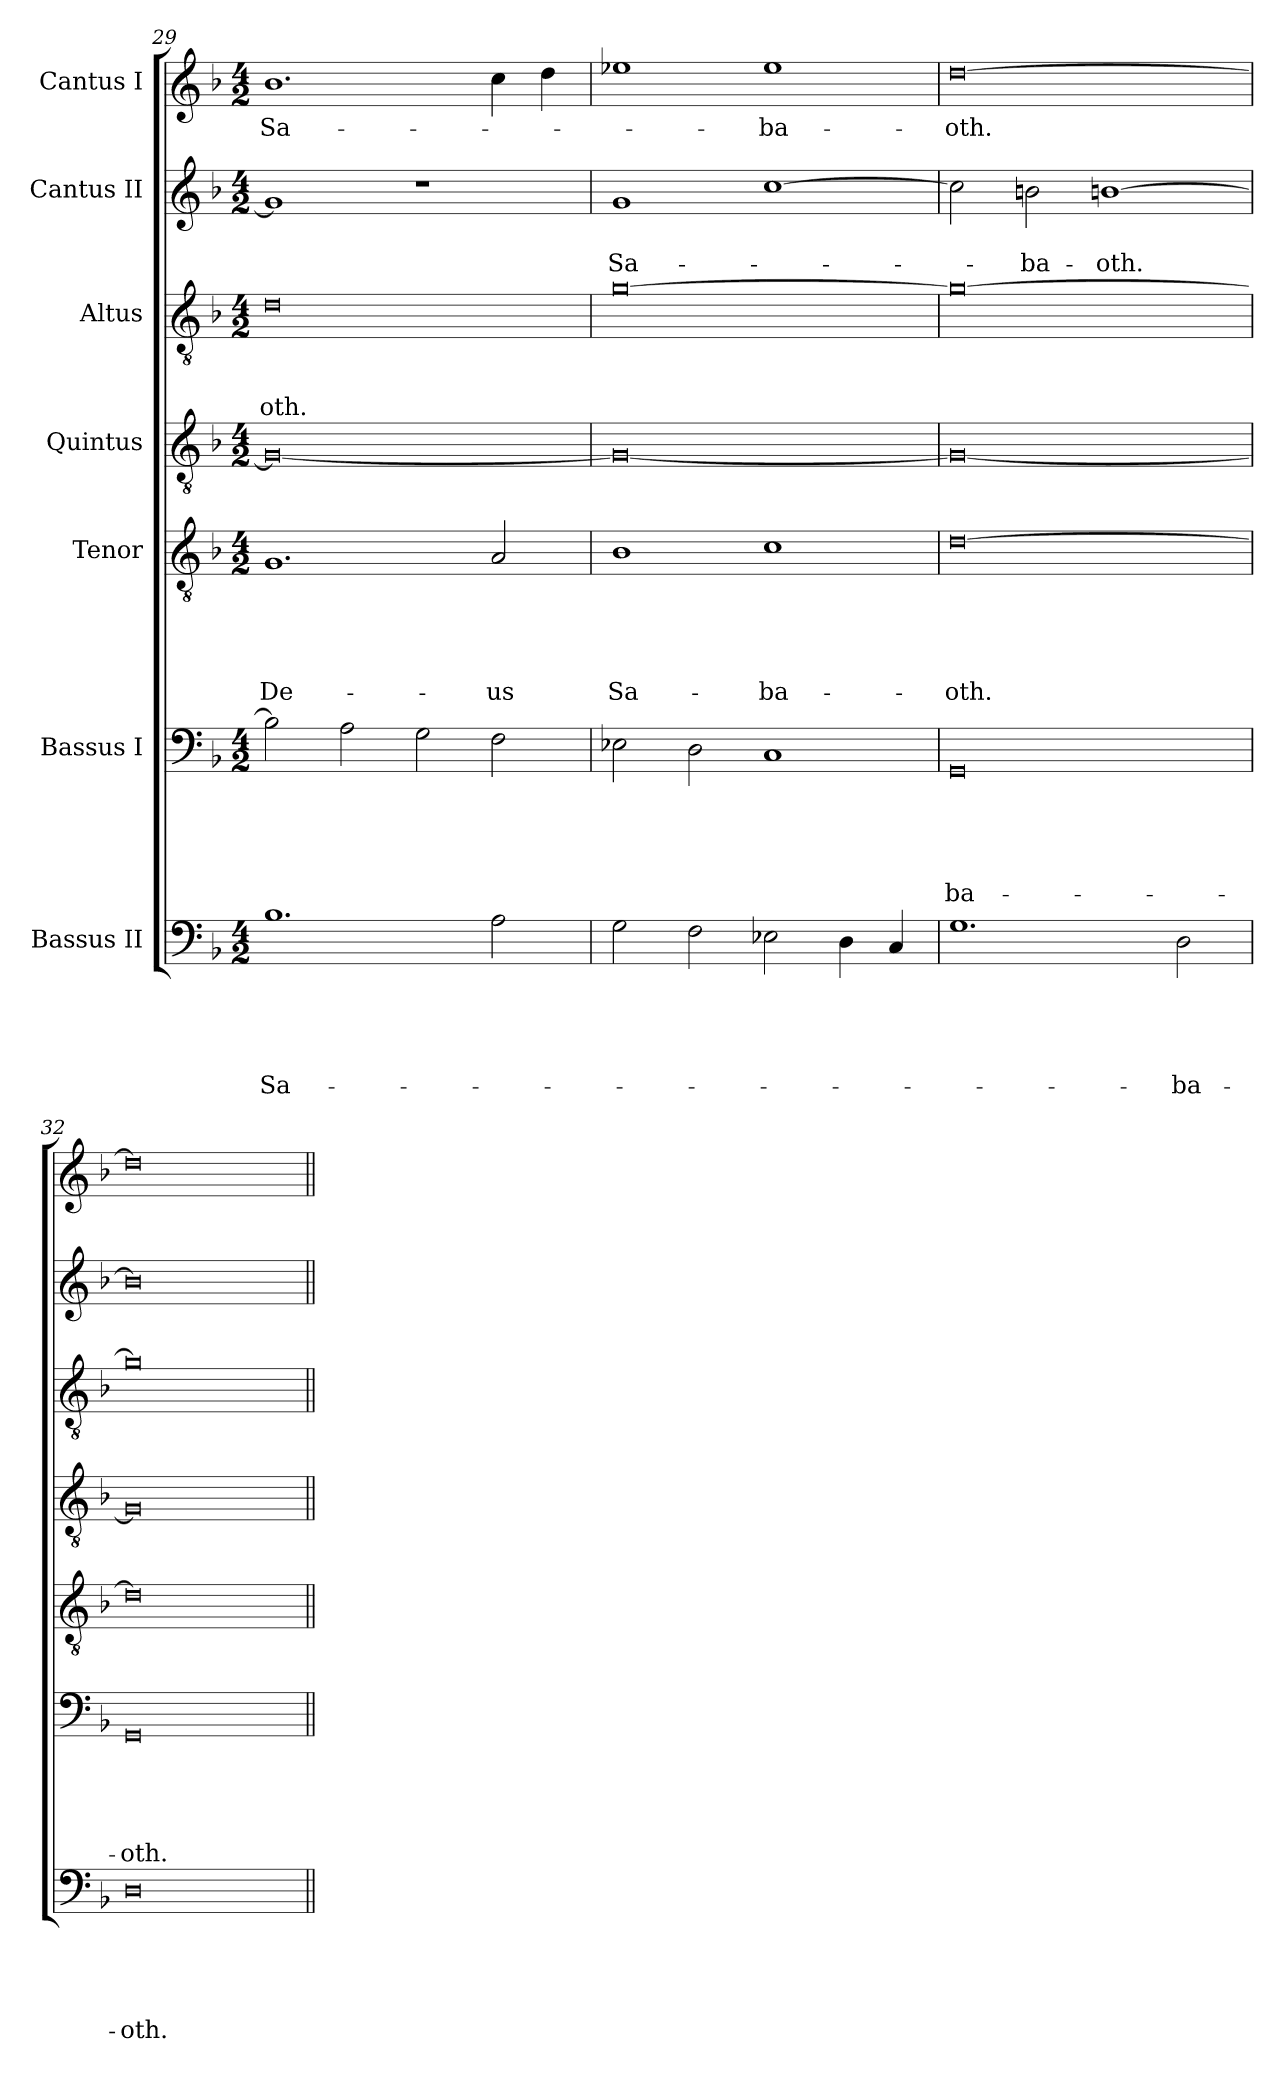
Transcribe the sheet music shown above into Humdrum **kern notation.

**kern	**text	**text	**text	**text	**text	**kern	**text	**text	**text	**text	**text	**kern	**text	**text	**text	**text	**text	**kern	**kern	**text	**text	**text	**kern	**text	**text	**kern	**text
*part7	*part7	*part7	*part7	*part7	*part7	*part6	*part6	*part6	*part6	*part6	*part6	*part5	*part5	*part5	*part5	*part5	*part5	*part4	*part3	*part3	*part3	*part3	*part2	*part2	*part2	*part1	*part1
*staff7	*staff7	*staff7	*staff7	*staff7	*staff7	*staff6	*staff6	*staff6	*staff6	*staff6	*staff6	*staff5	*staff5	*staff5	*staff5	*staff5	*staff5	*staff4	*staff3	*staff3	*staff3	*staff3	*staff2	*staff2	*staff2	*staff1	*staff1
*I"Bassus II	*	*	*	*	*	*I"Bassus I	*	*	*	*	*	*I"Tenor	*	*	*	*	*	*I"Quintus	*I"Altus	*	*	*	*I"Cantus II	*	*	*I"Cantus I	*
*clefF4	*	*	*	*	*	*clefF4	*	*	*	*	*	*clefGv2	*	*	*	*	*	*clefGv2	*clefGv2	*	*	*	*clefG2	*	*	*clefG2	*
*k[b-]	*	*	*	*	*	*k[b-]	*	*	*	*	*	*k[b-]	*	*	*	*	*	*k[b-]	*k[b-]	*	*	*	*k[b-]	*	*	*k[b-]	*
*M4/2	*	*	*	*	*	*M4/2	*	*	*	*	*	*M4/2	*	*	*	*	*	*M4/2	*M4/2	*	*	*	*M4/2	*	*	*M4/2	*
=29	=29	=29	=29	=29	=29	=29	=29	=29	=29	=29	=29	=29	=29	=29	=29	=29	=29	=29	=29	=29	=29	=29	=29	=29	=29	=29	=29
1.B-\	.	.	.	.	Sa-	2B-\]	.	.	.	.	.	1.G/	.	.	.	.	De-	0G/_	0d\	.	.	-oth.	1g/]	.	.	1.b-\	Sa-
.	.	.	.	.	.	2A\	.	.	.	.	.	.	.	.	.	.	.	.	.	.	.	.	.	.	.	.	.
.	.	.	.	.	.	2G\	.	.	.	.	.	.	.	.	.	.	.	.	.	.	.	.	1r	.	.	.	.
2A\	.	.	.	.	.	2F\	.	.	.	.	.	2A/	.	.	.	.	-us	.	.	.	.	.	.	.	.	4cc\	.
.	.	.	.	.	.	.	.	.	.	.	.	.	.	.	.	.	.	.	.	.	.	.	.	.	.	4dd\	.
=30	=30	=30	=30	=30	=30	=30	=30	=30	=30	=30	=30	=30	=30	=30	=30	=30	=30	=30	=30	=30	=30	=30	=30	=30	=30	=30	=30
2G\	.	.	.	.	.	2E-X\	.	.	.	.	.	1B-\	.	.	.	.	Sa-	0G/_	[0g\	.	.	.	1g/	.	Sa-	1ee-X\	.
2F\	.	.	.	.	.	2D\	.	.	.	.	.	.	.	.	.	.	.	.	.	.	.	.	.	.	.	.	.
2E-X\	.	.	.	.	.	1C/	.	.	.	.	.	1c\	.	.	.	.	-ba-	.	.	.	.	.	[1cc\	.	.	1ee-\	-ba-
4D\	.	.	.	.	.	.	.	.	.	.	.	.	.	.	.	.	.	.	.	.	.	.	.	.	.	.	.
4C/	.	.	.	.	.	.	.	.	.	.	.	.	.	.	.	.	.	.	.	.	.	.	.	.	.	.	.
=31	=31	=31	=31	=31	=31	=31	=31	=31	=31	=31	=31	=31	=31	=31	=31	=31	=31	=31	=31	=31	=31	=31	=31	=31	=31	=31	=31
1.G\	.	.	.	.	.	0GG/	.	.	.	.	-ba-	[0d\	.	.	.	.	-oth.	0G/_	0g\_	.	.	.	2cc\]	.	.	[0dd\	-oth.
.	.	.	.	.	.	.	.	.	.	.	.	.	.	.	.	.	.	.	.	.	.	.	2bn\	.	-ba-	.	.
.	.	.	.	.	.	.	.	.	.	.	.	.	.	.	.	.	.	.	.	.	.	.	[1bn\	.	-oth.	.	.
2D\	.	.	.	.	-ba-	.	.	.	.	.	.	.	.	.	.	.	.	.	.	.	.	.	.	.	.	.	.
=32	=32	=32	=32	=32	=32	=32	=32	=32	=32	=32	=32	=32	=32	=32	=32	=32	=32	=32	=32	=32	=32	=32	=32	=32	=32	=32	=32
0D\	.	.	.	.	-oth.	0GG/	.	.	.	.	-oth.	0d\]	.	.	.	.	.	0G/]	0g\]	.	.	.	0bn\]	.	.	0dd\]	.
=||	=||	=||	=||	=||	=||	=||	=||	=||	=||	=||	=||	=||	=||	=||	=||	=||	=||	=||	=||	=||	=||	=||	=||	=||	=||	=||	=||
*-	*-	*-	*-	*-	*-	*-	*-	*-	*-	*-	*-	*-	*-	*-	*-	*-	*-	*-	*-	*-	*-	*-	*-	*-	*-	*-	*-
